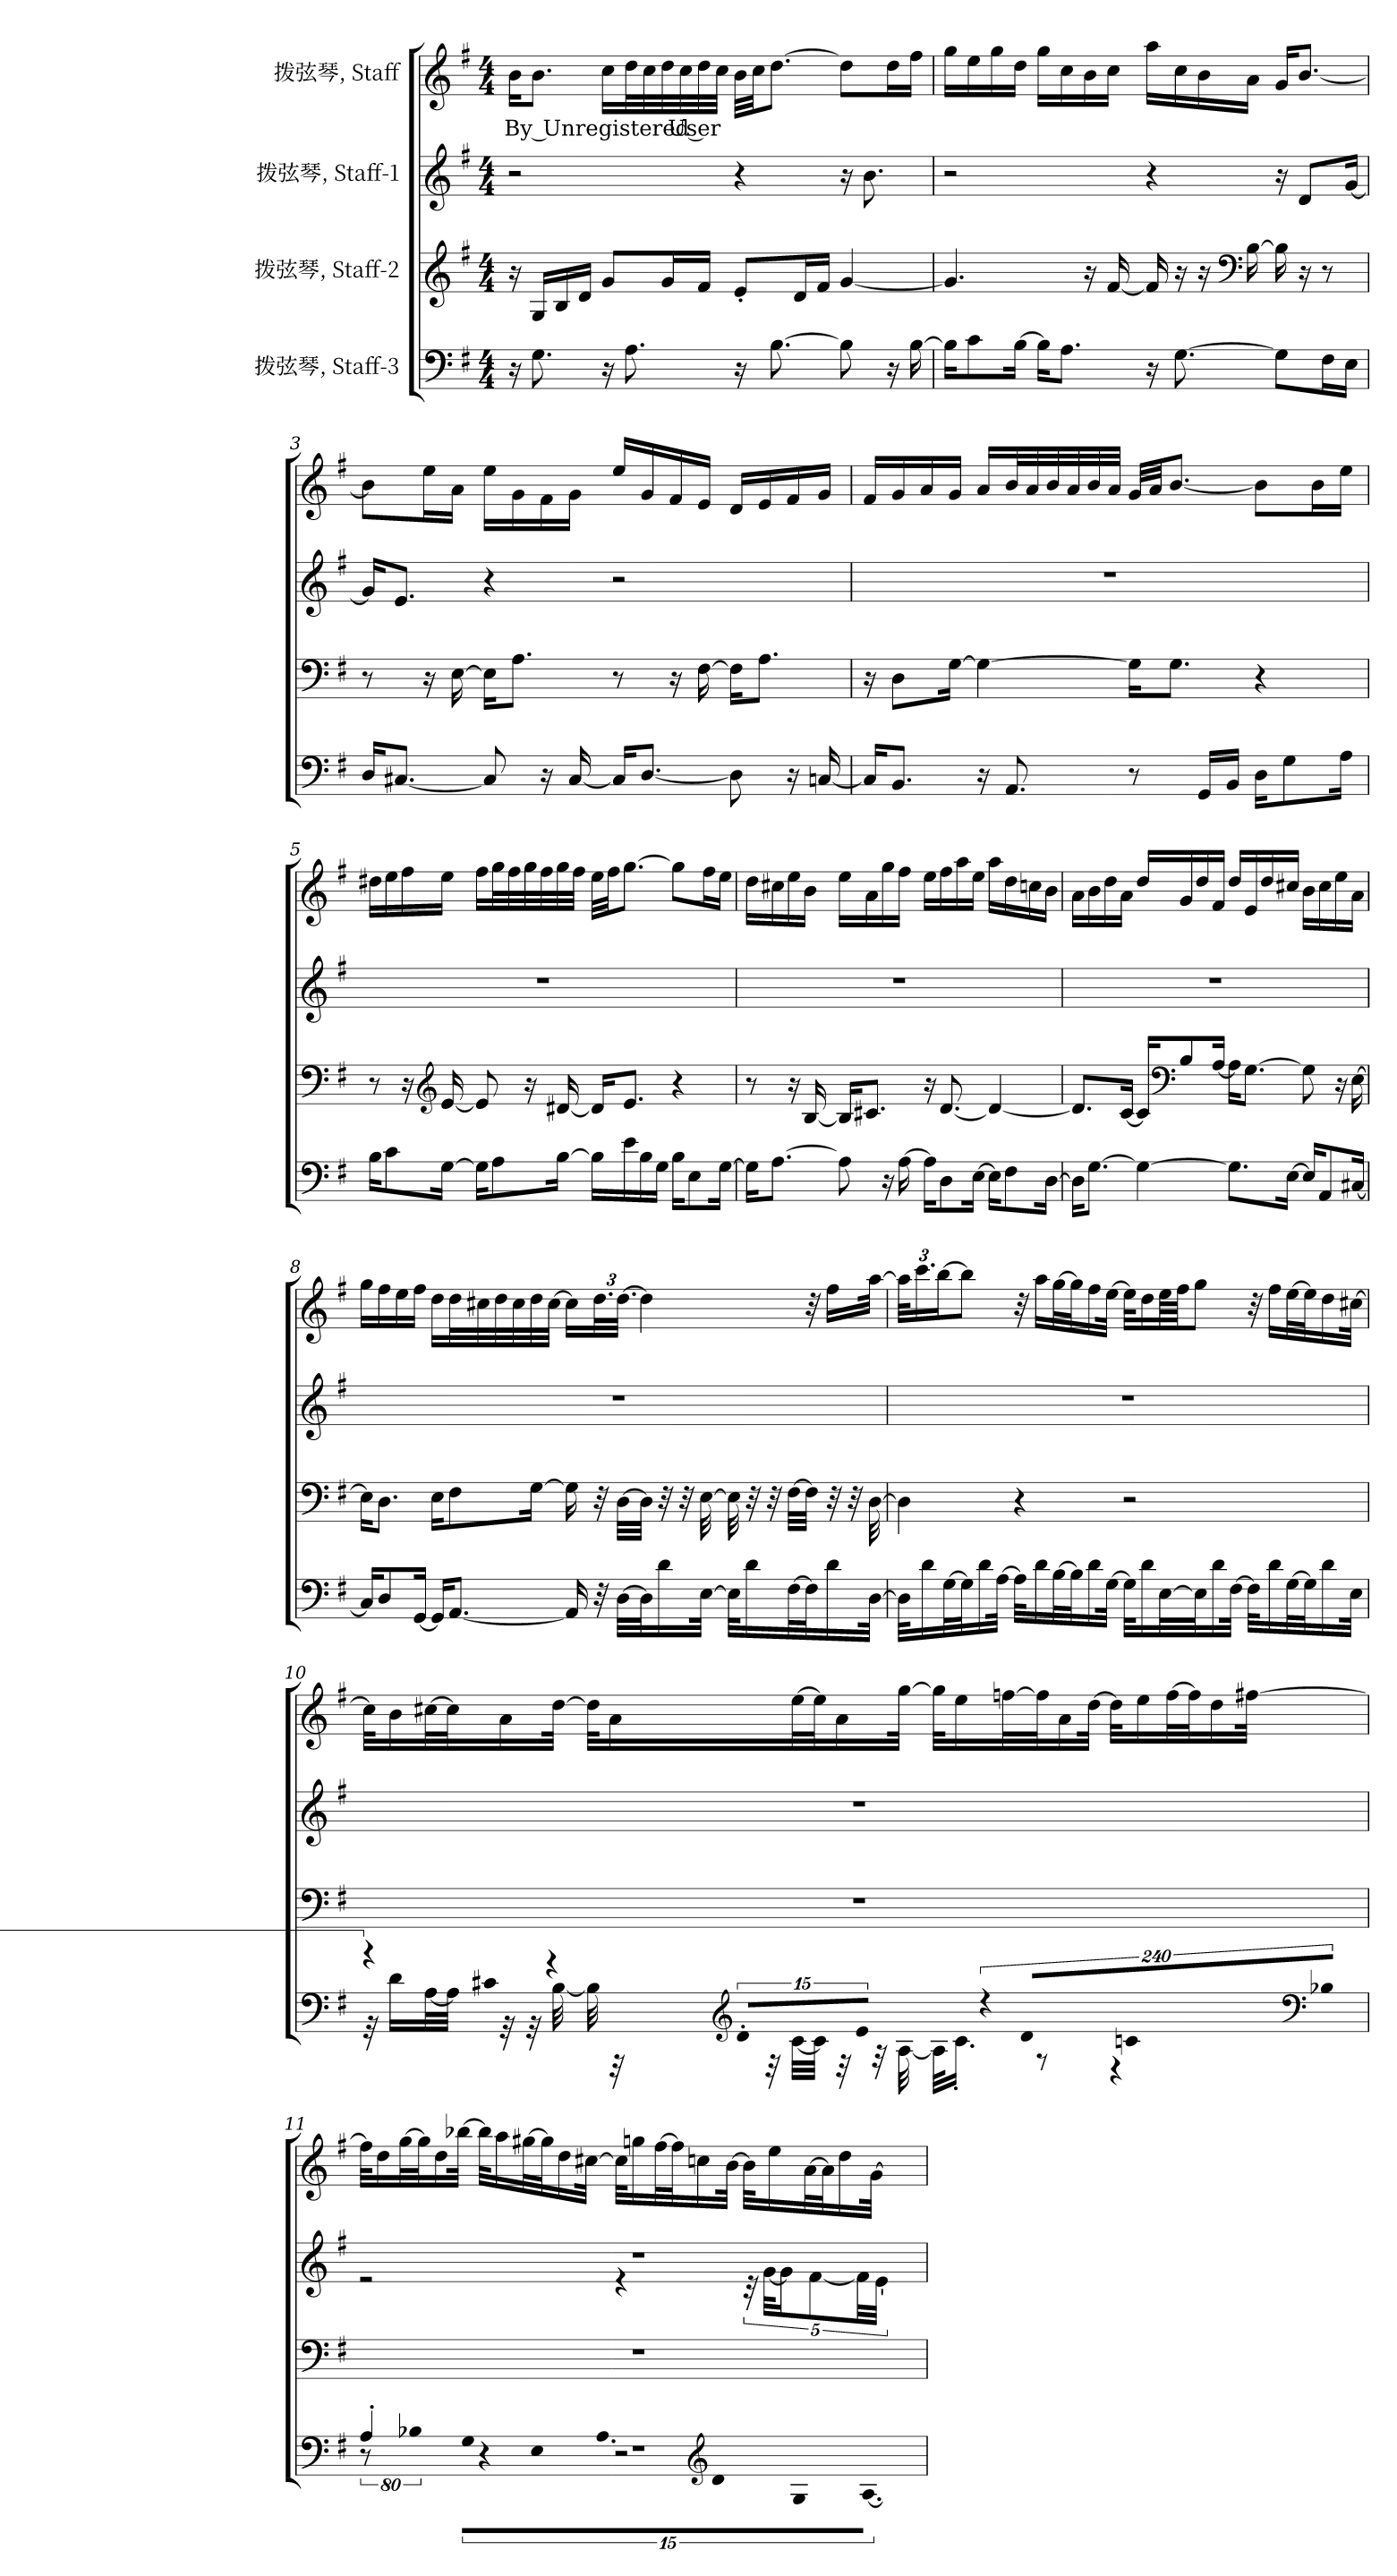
**kern	**kern	**kern	**kern	**text
*part4	*part3	*part2	*part1	*part1
*staff4	*staff3	*staff2	*staff1	*staff1
*I"拨弦琴, Staff-3	*I"拨弦琴, Staff-2	*I"拨弦琴, Staff-1	*I"拨弦琴, Staff	*
*clefF4	*clefG2	*clefG2	*clefG2	*
*k[f#]	*k[f#]	*k[f#]	*k[f#]	*
*M4/4	*M4/4	*M4/4	*M4/4	*
*MM76	*MM76	*MM76	*MM76	*
=1	=1	=1	=1	=1
16r	16r	2r	16b\KL	By Unregistered User
8.G\	16G/LL	.	8.b\J	.
.	16B/	.	.	.
.	16d/JJ	.	.	.
16r	8g/L	.	16cc\LL	.
8.A\	.	.	32dd\L	.
.	.	.	32cc\	.
.	16g/L	.	32dd\	.
.	.	.	32cc\	.
.	16f#/JJ	.	32dd\	.
.	.	.	32cc\JJJ	.
16r	8e'/L	4r	32b\LLL	.
.	.	.	32cc\JJ	.
[8.B\	.	.	[8.dd\J	.
.	16d/L	.	.	.
.	16f#/JJ	.	.	.
8B\]	[4g/	16r	8dd\L]	.
.	.	8.b\	.	.
16r	.	.	16dd\L	.
[16B\	.	.	16ff#\JJ	.
!!LO:LB:g=z
=2	=2	=2	=2	=2
16B\KL]	4.g/]	2r	16gg\LL	.
8c\	.	.	16ee\	.
.	.	.	16gg\	.
[16B\Jk	.	.	16dd\JJ	.
16B\KL]	.	.	16gg\LL	.
8.A\J	.	.	16cc\	.
.	16r	.	16b\	.
.	[16f#/	.	16cc\JJ	.
16r	16f#/]	4r	16aa\LL	.
[8.G\	16r	.	16cc\	.
.	16r	.	16b\	.
*	*clefF4	*	*	*
.	[16B\	.	16a\JJ	.
8G\L]	16B\]	16r	16g/KL	.
.	16r	8d/L	[8.b/J	.
16F#\L	8r	.	.	.
16E\JJ	.	[16g/Jk	.	.
=3	=3	=3	=3	=3
16D/KL	8r	16g/KL]	8b\L]	.
[8.C#X/J	.	8.e/J	.	.
.	16r	.	16ee\L	.
.	[16E\	.	16a\JJ	.
8C#/]	16E\KL]	4r	16ee\LL	.
.	8.A\J	.	16g\	.
16r	.	.	16f#\	.
[16C#/	.	.	16g\JJ	.
16C#/KL]	8r	2r	16ee/LL	.
[8.D/J	.	.	16g/	.
.	16r	.	16f#/	.
.	[16F#\	.	16e/JJ	.
8D\]	16F#\KL]	.	16d/LL	.
.	8.A\J	.	16e/	.
16r	.	.	16f#/	.
[16Cn/	.	.	16g/JJ	.
!!LO:LB:g=z
=4	=4	=4	=4	=4
16C/KL]	16r	1r	16f#/LL	.
8.BB/J	8D\L	.	16g/	.
.	.	.	16a/	.
.	[16G\Jk	.	16g/JJ	.
16r	4G\_	.	16a/LL	.
8.AA/	.	.	32b/L	.
.	.	.	32a/	.
.	.	.	32b/	.
.	.	.	32a/	.
.	.	.	32b/	.
.	.	.	32a/JJJ	.
8r	16G\KL]	.	32g/LLL	.
.	.	.	32a/JJ	.
.	8.G\J	.	[8.b/J	.
16GG/LL	.	.	.	.
16BB/JJ	.	.	.	.
16D\KL	4r	.	8b\L]	.
8G\	.	.	.	.
.	.	.	16b\L	.
16A\Jk	.	.	16ee\JJ	.
=5	=5	=5	=5	=5
16B\KL	8r	1r	16dd#X\LL	.
8c\	.	.	16ee\	.
.	16r	.	16ff#\	.
*	*clefG2	*	*	*
[16G\Jk	[16e/	.	16ee\JJ	.
16G\KL]	8e/]	.	16ff#\LL	.
8A\	.	.	32gg\L	.
.	.	.	32ff#\	.
.	16r	.	32gg\	.
.	.	.	32ff#\	.
[16B\Jk	[16d#X/	.	32gg\	.
.	.	.	32ff#\JJJ	.
16B\LL]	16d#/KL]	.	32ee\LLL	.
.	.	.	32ff#\JJ	.
16e\	8.e/J	.	[8.gg\J	.
16B\	.	.	.	.
16G\JJ	.	.	.	.
16B\KL	4r	.	8gg\L]	.
8E\	.	.	.	.
.	.	.	16ff#\L	.
[16G\Jk	.	.	16ee\JJ	.
!!LO:PB:g=z
=6	=6	=6	=6	=6
16G\KL]	8r	1r	16dd\LL	.
[8.A\J	.	.	16cc#X\	.
.	16r	.	16ee\	.
.	[16B/	.	16b\JJ	.
8A\]	16B/KL]	.	16ee\LL	.
.	8.c#X/J	.	16a\	.
16r	.	.	16gg\	.
[16A\	.	.	16ff#\JJ	.
16A\KL]	16r	.	16ee\LL	.
8D\	[8.d/	.	16ff#\	.
.	.	.	16aa\	.
[16E\Jk	.	.	16ee\JJ	.
16E\KL]	4d/_	.	16aa\LL	.
8F#\	.	.	16dd\	.
.	.	.	16ccn\	.
[16D\Jk	.	.	16b\JJ	.
=7	=7	=7	=7	=7
16D\KL]	8.d/L]	1r	16a\LL	.
[8.G\J	.	.	16b\	.
.	.	.	16dd\	.
.	[16c/Jk	.	16a\JJ	.
4G\_	16c/KL]	.	16dd/LL	.
*	*clefF4	*	*	*
.	8B/	.	16g/	.
.	.	.	16dd/	.
.	[16A/Jk	.	16f#/JJ	.
8.G\L]	16A\KL]	.	16dd/LL	.
.	[8.G\J	.	16e/	.
.	.	.	16dd/	.
[16E\Jk	.	.	16cc#X/JJ	.
16E/KL]	8G\]	.	16b\LL	.
8AA/	.	.	16cc#\	.
.	16r	.	16ee\	.
[16C#X/Jk	[16E\	.	16a\JJ	.
!!LO:LB:g=z
=8	=8	=8	=8	=8
16C#/KL]	16E\KL]	1r	16gg\LL	.
8D/	8.D\J	.	16ff#\	.
.	.	.	16ee\	.
[16GG/Jk	.	.	16ff#\JJ	.
16GG/KL]	16E\KL	.	16dd\LL	.
*	*	*	*MM95	*
[8.AA/J	8F#\	.	32dd\L	.
.	.	.	32cc#X\	.
.	.	.	32dd\	.
.	.	.	32cc#\	.
.	[16G\Jk	.	32dd\	.
*	*	*	*MM76	*
.	.	.	[32cc#\JJJ	.
16AA/]	16G\]	.	16cc#\LL]	.
*	*	*	*Xbrackettup	*
32r	32r	.	48.dd\L	.
[32D\LLL	[32D\LLL	.	[48.dd\JJJ	.
32D\J]	32D\JJJ]	.	4dd\]	.
16d\	32r	.	.	.
.	32r	.	.	.
[32E\JJk	[32E\	.	.	.
32E\KLL]	32E\]	.	.	.
16d\	32r	.	.	.
.	32r	.	.	.
[32F#\L	[32F#\LLL	.	.	.
32F#\J]	32F#\JJJ]	.	32r	.
16d\	32r	.	16ff#\LL	.
.	32r	.	.	.
[32D\JJk	[32D\	.	[32aa\JJk	.
!!LO:LB:g=z
=9	=9	=9	=9	=9
32D\KLL]	4D\]	1r	48aa\KLL]	.
.	.	.	24.ccc\	.
16d\	.	.	.	.
.	.	.	[24bb\J	.
[32G\L	.	.	.	.
32G\J]	.	.	8bb\J]	.
16d\	.	.	.	.
[32A\JJk	.	.	.	.
32A\KLL]	4r	.	32r	.
16d\	.	.	16aa\LL	.
[32B\L	.	.	[32gg\L	.
32B\J]	.	.	32gg\J]	.
16d\	.	.	16ff#\	.
[32G\JJk	.	.	[32ee\JJk	.
32G\KLL]	2r	.	32ee\KLL]	.
16d\	.	.	16dd\	.
[32E\L	.	.	64ee\LL	.
.	.	.	64ff#\JJJ	.
32E\J]	.	.	8gg\J	.
16d\	.	.	.	.
[32F#\JJk	.	.	.	.
32F#\KLL]	.	.	32r	.
16d\	.	.	16ff#\LL	.
[32G\L	.	.	[32ee\L	.
32G\J]	.	.	32ee\J]	.
16d\	.	.	16dd\	.
32E\JJk	.	.	[32cc#X\JJk	.
!!LO:PB:g=z
=10	=10	=10	=10	=10
!LO:N:vis=8	!	!	!	!
*^	*	*	*	*
960%137r	32r	1r	1r	32cc#\KLL]	.
.	16d\LL	.	.	16b\	.
.	[32A\L	.	.	[32cc#X\L	.
.	32A\JJJ]	.	.	32cc#\J]	.
!LO:N:vis=16	!	!	!	!	!
1920%137c#X/	.	.	.	.	.
.	32r	.	.	16a\	.
.	32r	.	.	.	.
!LO:N:vis=16	!	!	!	!	!
1920%137r	.	.	.	.	.
.	[32B\	.	.	[32dd\JJk	.
.	32B\]	.	.	32dd\KLL]	.
.	32r	.	.	16a\	.
1920ryy	.	.	.	.	.
*clefG2	*	*	*	*	*
!LO:N:vis=8	!	!	!	!	!
960%137d'/L	.	.	.	.	.
.	32r	.	.	.	.
.	[32c#\LLL	.	.	[32ee\L	.
.	32c#\JJJ]	.	.	32ee\J]	.
.	32r	.	.	16a\	.
!LO:N:vis=16	!	!	!	!	!
1920%137e/Jk	.	.	.	.	.
.	32r	.	.	.	.
.	[32A\	.	.	[32gg\JJk	.
!LO:N:vis=16	!	!	!	!	!
1920%137r	32A\KLL]	.	.	32gg\KLL]	.
.	16.c#'\JJ	.	.	16ee\	.
!LO:N:vis=8	!	!	!	!	!
960%137d/L	.	.	.	.	.
.	.	.	.	[32ffn\L	.
.	8r	.	.	32ff\J]	.
.	.	.	.	16a\	.
!LO:N:vis=8	!	!	!	!	!
960%137cn/	.	.	.	.	.
.	.	.	.	[32dd\JJk	.
.	4r	.	.	32dd\KLL]	.
.	.	.	.	16ee\	.
.	.	.	.	[32ff\L	.
1920ryy	.	.	.	.	.
*clefF4	*	*	*	*	*
!LO:N:vis=8	!	!	!	!	!
960%137B-X/J	.	.	.	.	.
.	.	.	.	32ff\J]	.
.	.	.	.	16dd\	.
.	.	.	.	[32ff#X\JJk	.
!!LO:LB:g=z
=11	=11	=11	=11	=11	=11
!	!LO:N:vis=8	!	!	!	!
*	*^	*	*^	*	*
1r	640%71r	4A'/	1r	1r	2r	32ff#\KLL]	.
.	.	.	.	.	.	16dd\	.
.	.	.	.	.	.	[32gg\L	.
!	!LO:N:vis=8	!	!	!	!	!	!
.	640%71B-X\	.	.	.	.	.	.
.	.	.	.	.	.	32gg\J]	.
.	.	.	.	.	.	16dd\	.
.	.	.	.	.	.	[32bb-X\JJk	.
.	1920ryy	.	.	.	.	.	.
!	!LO:N:vis=8	!	!	!	!	!	!
.	640%71G\L	.	.	.	.	.	.
.	.	4r	.	.	.	32bb-\KLL]	.
.	.	.	.	.	.	16aa\	.
!	!LO:N:vis=8	!	!	!	!	!	!
.	640%71E\	.	.	.	.	.	.
.	.	.	.	.	.	[32gg#X\L	.
.	.	.	.	.	.	32gg#\J]	.
.	.	.	.	.	.	16dd\	.
.	9.A\	.	.	.	.	.	.
.	.	.	.	.	.	[32cc#X\JJk	.
.	.	2r	.	.	4r	32cc#\KLL]	.
.	.	.	.	.	.	16ggn\	.
.	.	.	.	.	.	[32ff#\L	.
*clefG2	*	*	*	*	*	*	*
!	!LO:N:vis=8	!	!	!	!	!	!
.	640%71d\	.	.	.	.	.	.
.	.	.	.	.	.	32ff#\J]	.
.	.	.	.	.	.	16ccn\	.
.	.	.	.	.	.	[32b\JJk	.
.	1920ryy	.	.	.	.	.	.
!	!LO:N:vis=8	!	!	!	!	!	!
.	640%71G\	.	.	.	.	.	.
.	.	.	.	.	40r	32b\KLL]	.
.	.	.	.	.	[40g\KLL	.	.
.	.	.	.	.	.	16ee\	.
.	.	.	.	.	20g\J]	.	.
.	[9.A\J	.	.	.	.	.	.
.	.	.	.	.	.	[32a\L	.
.	.	.	.	.	[10f#\	.	.
.	.	.	.	.	.	32a\J]	.
.	.	.	.	.	.	16dd\	.
.	.	.	.	.	40f#\LL]	.	.
.	.	.	.	.	.	[32g\JJk	.
.	.	.	.	.	[40e\JJJ	.	.
*v	*v	*v	*	*v	*v	*	*
=	=	=	=	=
*-	*-	*-	*-	*-
